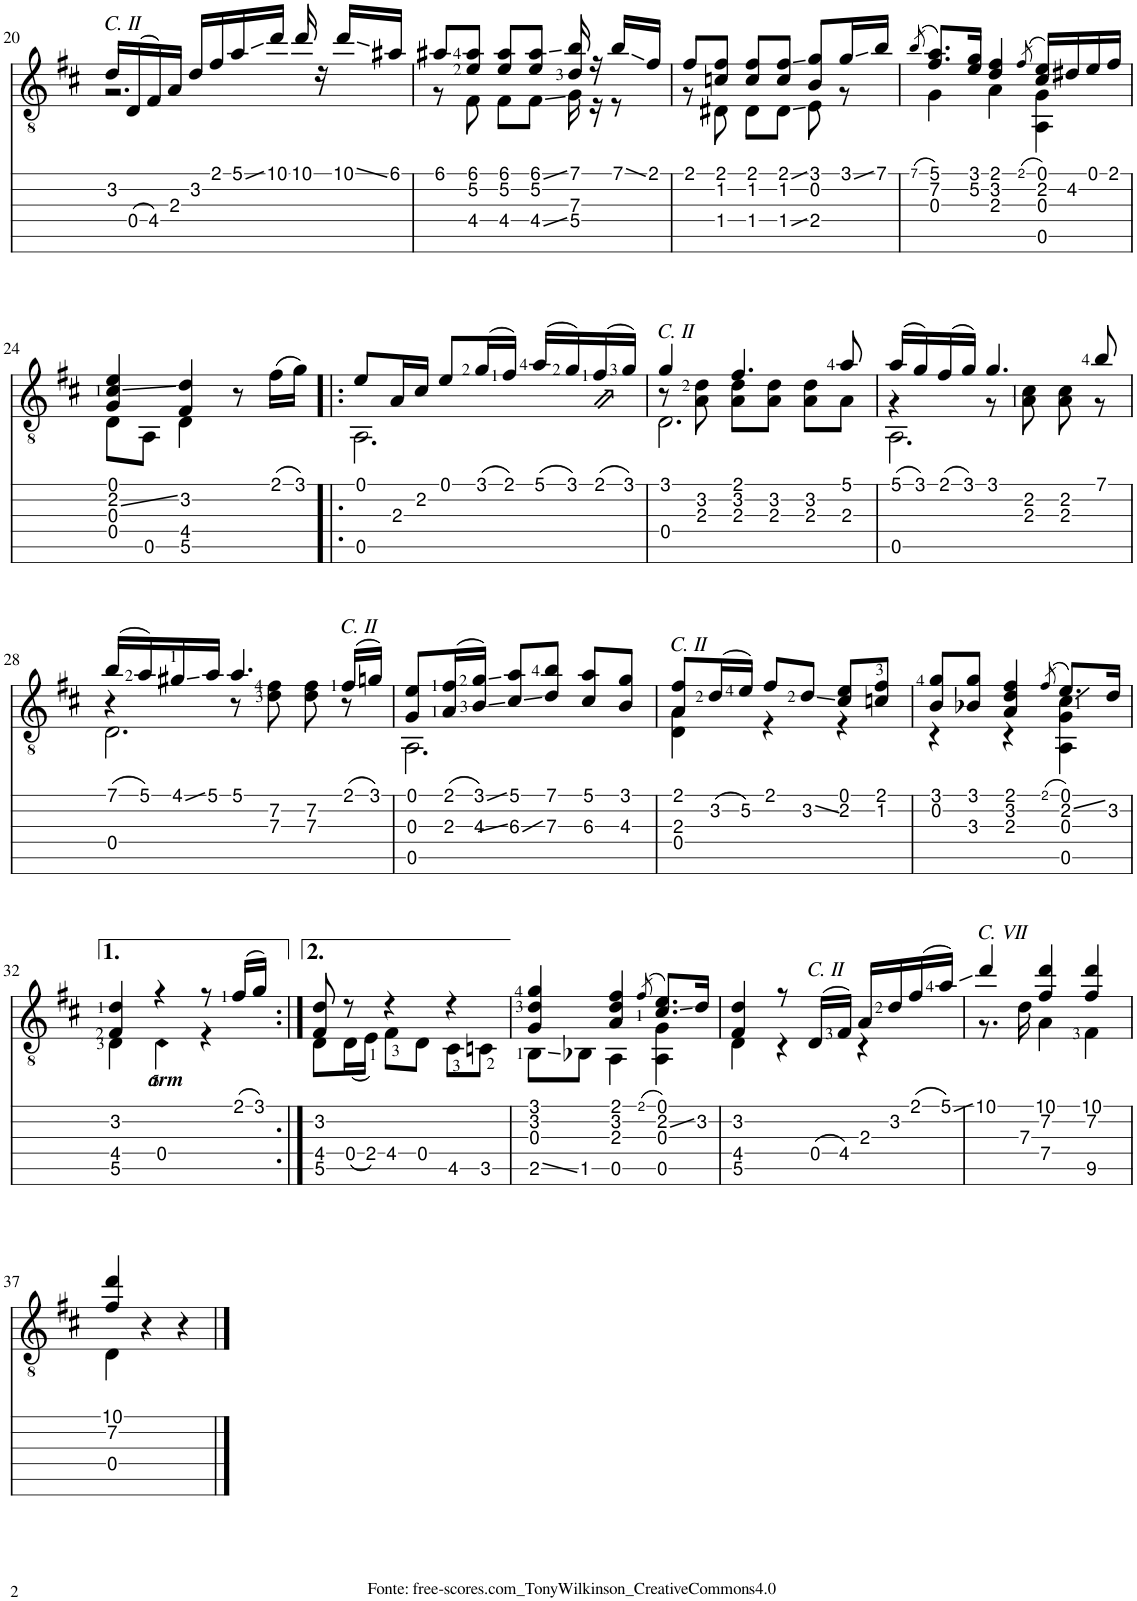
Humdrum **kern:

**kern	**kern
*part1	*part1
*staff2	*staff1
*I"Guitar	*
*I'Guit.	*
!!LO:PB:g=z
*	*clefGv2
*k[f#c#]	*k[f#c#]
*M3/4	*M3/4
=20	=20
*^	*^
!	!	!LO:TX:a:i:t=C. II	!
16dLL	2.r	16d/LL	2.r
16DJ	.	(16D/	.
16F#L	.	16F#/)	.
16AJJ	.	16A/JJ	.
16dLL	.	16d/LL	.
16f#J	.	16f#/	.
16aL	.	16a/	.
16ddJJ	.	16dd/JJ	.
16dd	.	16dd/	.
16r	.	16r	.
16ddLL	.	16dd/LL	.
16a#XJJ	.	16a#X/JJ	.
=21	=21	=21	=21
8a#XL	8r	8a#X/L	8r
8e\ 8a#\J	8F#	8e/ 8a#/J	8F#\
8e\ 8a#\L	8F#L	8e/ 8a#/L	8F#\L
8e\ 8a#\J	8F#J	8e/ 8a#/J	8F#\J
16d 16b	16G	16d/ 16b/	16G\
16r	16r	16r	16r
16bLL	8r	16b/LL	8r
16f#JJ	.	16f#/JJ	.
=22	=22	=22	=22
8f#L	8r	8f#/L	8r
8cn\ 8f#\J	8D#X	8cn/ 8f#/J	8D#X\
8c\ 8f#\L	8D#L	8c/ 8f#/L	8D#\L
8c\ 8f#\J	8D#J	8c/ 8f#/J	8D#\J
8B\ 8g\L	8E	8B/ 8g/L	8E\
16gL	8r	16g/L	8r
16bJJ	.	16b/JJ	.
=23	=23	=23	=23
qb	.	(8qb/	.
8.f#\ 8.a\L	4G	8.f#/ 8.a/L)	4G\
16e\ 16g\Jk	.	16e/ 16g/Jk	.
4d 4f#	4A	4d/ 4f#/	4A\
qf#	.	(8qf#/	.
16c#\ 16e\LL	4AA 4G	16c#/ 16e/LL)	4AA\ 4G\
16d#XJ	.	16d#X/	.
16eL	.	16e/	.
16f#JJ	.	16f#/JJ	.
!!LO:LB:g=z	!!
=24	=24	=24	=24
4G 4c# 4e	8DL	4G/ 4c#/ 4e/	8D\L
.	8AAJ	.	8AA\J
4F# 4d	4D	4F#/ 4d/	4D\
8r	4ryy	8r	4ryy
16f#LL	.	(16f#\LL	.
16gJJ	.	16g\JJ)	.
=25!|:	=25!|:	=25!|:	=25!|:
8eL	2.AA	8e/L	2.AA\
16AL	.	16A/L	.
16c#JJ	.	16c#/JJ	.
8eL	.	8e/L	.
16gL	.	(16g/L	.
16f#JJ	.	16f#/JJ)	.
16aLL	.	(16a/LL	.
16gJ	.	16g/)	.
16f#L	.	(16f#/	.
!	!	!LO:TX:a:B:t=⇗	!
16gJJ	.	16g/JJ)	.
=26	=26	=26	=26
*	*^	*	*^
!	!	!	!LO:TX:a:i:t=C. II	!	!
4g	8r	2.D	4g/	8r	2.D\
.	8A 8d	.	.	8A\ 8d\	.
4.f#	8A\ 8d\L	.	4.f#/	8A\ 8d\L	.
.	8A\ 8d\J	.	.	8A\ 8d\J	.
.	8A\ 8d\L	.	.	8A\ 8d\L	.
8a	8AJ	.	8a/	8A\J	.
=27	=27	=27	=27	=27	=27
16aLL	4r	2.AA	(16a/LL	4r	2.AA\
16gJ	.	.	16g/)	.	.
16f#L	.	.	(16f#/	.	.
16gJJ	.	.	16g/JJ)	.	.
4.g	8r	.	4.g/	8r	.
.	8A 8c#	.	.	8A\ 8c#\	.
.	8A 8c#	.	.	8A\ 8c#\	.
8b	8r	.	8b/	8r	.
!!LO:LB:g=z	!!	!!
=28	=28	=28	=28	=28	=28
16bLL	4r	2.D	(16b/LL	4r	2.D\
16aJ	.	.	16a/)	.	.
16g#L	.	.	16g#X/	.	.
16aJJ	.	.	16a/JJ	.	.
4.a	8r	.	4.a/	8r	.
.	8d 8f#	.	.	8d\ 8f#\	.
.	8d 8f#	.	.	8d\ 8f#\	.
!	!	!	!LO:TX:a:i:t=C. II	!	!
16f#LL	8r	.	(16f#/LL	8r	.
16gJJ	.	.	16gn/JJ)	.	.
*	*v	*v	*	*	*
*	*	*	*v	*v
=29	=29	=29	=29
8G\ 8e\L	2.AA	8G/ 8e/L	2.AA\
16A\ 16f#\L	.	(16A/ 16f#/L	.
16B\ 16g\JJ	.	16B/ 16g/JJ)	.
8c#\ 8a\L	.	8c#/ 8a/L	.
8d\ 8b\J	.	8d/ 8b/J	.
8c#\ 8a\L	.	8c#/ 8a/L	.
8B\ 8g\J	.	8B/ 8g/J	.
=30	=30	=30	=30
!	!	!LO:TX:a:i:t=C. II	!
8A\ 8f#\L	4A 4D	8A/ 8f#/L	4D\ 4A\
16dL	.	(16d/L	.
16eJJ	.	16e/JJ)	.
8f#L	4r	8f#/L	4r
8dJ	.	8d/J	.
8c#\ 8e\L	4r	8c#/ 8e/L	4r
8c\ 8f#\J	.	8cn/ 8f#/J	.
=31	=31	=31	=31
8B\ 8g\L	4r	8B/ 8g/L	4r
8B-\ 8g\J	.	8B-X/ 8g/J	.
4A 4d 4f#	4r	4A/ 4d/ 4f#/	4r
qf#	.	(8qf#/	.
8.eL	4AA 4G 4c#	8.e/L)	4AA\ 4G\ 4c#\
16dJk	.	16d/Jk	.
!!LO:LB:g=z	!!
=32	=32	=32	=32
!	!	!LO:TX:b:t=5	!
4F# 4d	4D	4F#/ 4d/	4D\
!	!	!LO:TX:b:Bi:t=arm	!
4r	4D	4r	4D\
8r	4r	8r	4r
16f#LL	.	(16f#/LL	.
16gJJ	.	16g/JJ)	.
=33:|!	=33:|!	=33:|!	=33:|!
8F# 8d	8DL	8F#/ 8d/	8D\L
8r	16DL	8r	(16D\L
.	16EJJ	.	16E\JJ)
4r	8F#L	4r	8F#\L
.	8DJ	.	8D\J
4r	8C#L	4r	8C#\L
.	8CJ	.	8Cn\J
=34	=34	=34	=34
4G 4d 4g	8BBL	4G/ 4d/ 4g/	8BB\L
.	8BB-J	.	8BB-X\J
4A 4d 4f#	4AA	4A/ 4d/ 4f#/	4AA\
qf#	.	(8qf#/	.
8.c#\ 8.e\L	4AA 4G	8.c#/ 8.e/L)	4AA\ 4G\
16dJk	.	16d/Jk	.
=35	=35	=35	=35
4F# 4d	4D	4F#/ 4d/	4D\
8r	4r	8r	4r
!	!	!LO:TX:a:i:t=C. II	!
16DLL	.	(16D/LL	.
16F#JJ	.	16F#/JJ)	.
16ALL	4r	16A/LL	4r
16dJ	.	16d/	.
16f#L	.	(16f#/	.
16aJJ	.	16a/JJ)	.
=36	=36	=36	=36
!	!	!LO:TX:a:i:t=C. VII	!
4dd	8.r	4dd/	8.r
.	16d	.	16d\
4f# 4dd	4A	4f#/ 4dd/	4A\
4f# 4dd	4F#	4f#/ 4dd/	4F#\
!!LO:LB:g=z	!!
=37	=37	=37	=37
4f# 4dd	4D	4f#/ 4dd/	4D\
4r	2ryy	4r	2ryy
4r	.	4r	.
*v	*v	*	*
*	*v	*v
==	==
*-	*-
